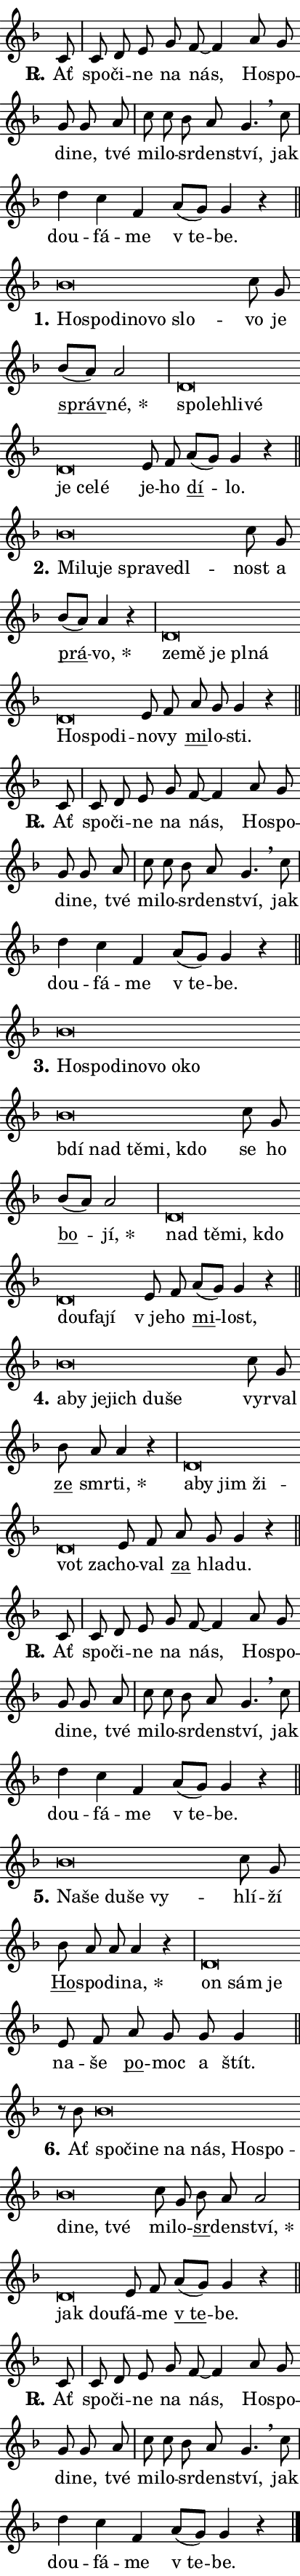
\version "2.24.0"
\header { tagline = "" }
\paper {
  indent = 0\cm
  top-margin = 0\cm
  right-margin = 0\cm
  bottom-margin = 0\cm
  left-margin = 0\cm
  paper-width = 7\cm
  page-breaking = #ly:one-page-breaking
  system-system-spacing.basic-distance = #11
  score-system-spacing.basic-distance = #11
  ragged-last = ##f
}


%% Author: Thomas Morley
%% https://lists.gnu.org/archive/html/lilypond-user/2020-05/msg00002.html
#(define (line-position grob)
"Returns position of @var[grob} in current system:
   @code{'start}, if at first time-step
   @code{'end}, if at last time-step
   @code{'middle} otherwise
"
  (let* ((col (ly:item-get-column grob))
         (ln (ly:grob-object col 'left-neighbor))
         (rn (ly:grob-object col 'right-neighbor))
         (col-to-check-left (if (ly:grob? ln) ln col))
         (col-to-check-right (if (ly:grob? rn) rn col))
         (break-dir-left
           (and
             (ly:grob-property col-to-check-left 'non-musical #f)
             (ly:item-break-dir col-to-check-left)))
         (break-dir-right
           (and
             (ly:grob-property col-to-check-right 'non-musical #f)
             (ly:item-break-dir col-to-check-right))))
        (cond ((eqv? 1 break-dir-left) 'start)
              ((eqv? -1 break-dir-right) 'end)
              (else 'middle))))

#(define (tranparent-at-line-position vctor)
  (lambda (grob)
  "Relying on @code{line-position} select the relevant enry from @var{vctor}.
Used to determine transparency,"
    (case (line-position grob)
      ((end) (not (vector-ref vctor 0)))
      ((middle) (not (vector-ref vctor 1)))
      ((start) (not (vector-ref vctor 2))))))

noteHeadBreakVisibility =
#(define-music-function (break-visibility)(vector?)
"Makes @code{NoteHead}s transparent relying on @var{break-visibility}"
#{
  \override NoteHead.transparent =
    #(tranparent-at-line-position break-visibility)
#})

#(define delete-ledgers-for-transparent-note-heads
  (lambda (grob)
    "Reads whether a @code{NoteHead} is transparent.
If so this @code{NoteHead} is removed from @code{'note-heads} from
@var{grob}, which is supposed to be @code{LedgerLineSpanner}.
As a result ledgers are not printed for this @code{NoteHead}"
    (let* ((nhds-array (ly:grob-object grob 'note-heads))
           (nhds-list
             (if (ly:grob-array? nhds-array)
                 (ly:grob-array->list nhds-array)
                 '()))
           ;; Relies on the transparent-property being done before
           ;; Staff.LedgerLineSpanner.after-line-breaking is executed.
           ;; This is fragile ...
           (to-keep
             (remove
               (lambda (nhd)
                 (ly:grob-property nhd 'transparent #f))
               nhds-list)))
      ;; TODO find a better method to iterate over grob-arrays, similiar
      ;; to filter/remove etc for lists
      ;; For now rebuilt from scratch
      (set! (ly:grob-object grob 'note-heads)  '())
      (for-each
        (lambda (nhd)
          (ly:pointer-group-interface::add-grob grob 'note-heads nhd))
        to-keep))))

hideNotes = {
  \noteHeadBreakVisibility #begin-of-line-visible
}
unHideNotes = {
  \noteHeadBreakVisibility #all-visible
}

% work-around for resetting accidentals
% https://lilypond.org/doc/v2.23/Documentation/notation/displaying-rhythms#unmetered-music
cadenzaMeasure = {
  \cadenzaOff
  \partial 1024 s1024
  \cadenzaOn
}

#(define-markup-command (accent layout props text) (markup?)
  "Underline accented syllable"
  (interpret-markup layout props
    #{\markup \override #'(offset . 4.3) \underline { #text }#}))

responsum = \markup \concat {
  "R" \hspace #-1.05 \path #0.1 #'((moveto 0 0.07) (lineto 0.9 0.8)) \hspace #0.05 "."
}

\layout {
    \context {
        \Staff
        \remove "Time_signature_engraver"
        \override LedgerLineSpanner.after-line-breaking = #delete-ledgers-for-transparent-note-heads
    }
    \context {
        \Voice {
            \override NoteHead.output-attributes = #'((class . "notehead"))
            \override Hairpin.height = #0.55
        }
    }
    \context {
        \Lyrics {
            \override StanzaNumber.output-attributes = #'((class . "stanzanumber"))
            \override LyricSpace.minimum-distance = #0.9
            \override LyricText.font-name = #"TeX Gyre Schola"
            \override LyricText.font-size = 1
            \override StanzaNumber.font-name = #"TeX Gyre Schola Bold"
            \override StanzaNumber.font-size = 1
        }
    }
}

% magnetic-lyrics.ily
%
%   written by
%     Jean Abou Samra <jean@abou-samra.fr>
%     Werner Lemberg <wl@gnu.org>
%
%   adapted by
%     Jiri Hon <jiri.hon@gmail.com>
%
% Version 2022-Apr-15

% https://www.mail-archive.com/lilypond-user@gnu.org/msg149350.html

#(define (Left_hyphen_pointer_engraver context)
   "Collect syllable-hyphen-syllable occurrences in lyrics and store
them in properties.  This engraver only looks to the left.  For
example, if the lyrics input is @code{foo -- bar}, it does the
following.

@itemize @bullet
@item
Set the @code{text} property of the @code{LyricHyphen} grob between
@q{foo} and @q{bar} to @code{foo}.

@item
Set the @code{left-hyphen} property of the @code{LyricText} grob with
text @q{foo} to the @code{LyricHyphen} grob between @q{foo} and
@q{bar}.
@end itemize

Use this auxiliary engraver in combination with the
@code{lyric-@/text::@/apply-@/magnetic-@/offset!} hook."
   (let ((hyphen #f)
         (text #f))
     (make-engraver
      (acknowledgers
       ((lyric-syllable-interface engraver grob source-engraver)
        (set! text grob)))
      (end-acknowledgers
       ((lyric-hyphen-interface engraver grob source-engraver)
        ;(when (not (grob::has-interface grob 'lyric-space-interface))
          (set! hyphen grob)));)
      ((stop-translation-timestep engraver)
       (when (and text hyphen)
         (ly:grob-set-object! text 'left-hyphen hyphen))
       (set! text #f)
       (set! hyphen #f)))))

#(define (lyric-text::apply-magnetic-offset! grob)
   "If the space between two syllables is less than the value in
property @code{LyricText@/.details@/.squash-threshold}, move the right
syllable to the left so that it gets concatenated with the left
syllable.

Use this function as a hook for
@code{LyricText@/.after-@/line-@/breaking} if the
@code{Left_@/hyphen_@/pointer_@/engraver} is active."
   (let ((hyphen (ly:grob-object grob 'left-hyphen #f)))
     (when hyphen
       (let ((left-text (ly:spanner-bound hyphen LEFT)))
         (when (grob::has-interface left-text 'lyric-syllable-interface)
           (let* ((common (ly:grob-common-refpoint grob left-text X))
                  (this-x-ext (ly:grob-extent grob common X))
                  (left-x-ext
                   (begin
                     ;; Trigger magnetism for left-text.
                     (ly:grob-property left-text 'after-line-breaking)
                     (ly:grob-extent left-text common X)))
                  ;; `delta` is the gap width between two syllables.
                  (delta (- (interval-start this-x-ext)
                            (interval-end left-x-ext)))
                  (details (ly:grob-property grob 'details))
                  (threshold (assoc-get 'squash-threshold details 0.2)))
             (when (< delta threshold)
               (let* (;; We have to manipulate the input text so that
                      ;; ligatures crossing syllable boundaries are not
                      ;; disabled.  For languages based on the Latin
                      ;; script this is essentially a beautification.
                      ;; However, for non-Western scripts it can be a
                      ;; necessity.
                      (lt (ly:grob-property left-text 'text))
                      (rt (ly:grob-property grob 'text))
                      (is-space (grob::has-interface hyphen 'lyric-space-interface))
                      (space (if is-space " " ""))
                      (space-markup (grob-interpret-markup grob " "))
                      (space-size (interval-length (ly:stencil-extent space-markup X)))
                      (extra-delta (if is-space space-size 0))
                      ;; Append new syllable.
                      (ltrt-space (if (and (string? lt) (string? rt))
                                (string-append lt space rt)
                                (make-concat-markup (list lt space rt))))
                      ;; Right-align `ltrt` to the right side.
                      (ltrt-space-markup (grob-interpret-markup
                               grob
                               (make-translate-markup
                                (cons (interval-length this-x-ext) 0)
                                (make-right-align-markup ltrt-space)))))
                 (begin
                   ;; Don't print `left-text`.
                   (ly:grob-set-property! left-text 'stencil #f)
                   ;; Set text and stencil (which holds all collected
                   ;; syllables so far) and shift it to the left.
                   (ly:grob-set-property! grob 'text ltrt-space)
                   (ly:grob-set-property! grob 'stencil ltrt-space-markup)
                   (ly:grob-translate-axis! grob (- (- delta extra-delta)) X))))))))))


#(define (lyric-hyphen::displace-bounds-first grob)
   ;; Make very sure this callback isn't triggered too early.
   (let ((left (ly:spanner-bound grob LEFT))
         (right (ly:spanner-bound grob RIGHT)))
     (ly:grob-property left 'after-line-breaking)
     (ly:grob-property right 'after-line-breaking)
     (ly:lyric-hyphen::print grob)))

squashThreshold = #0.4

\layout {
  \context {
    \Lyrics
    \consists #Left_hyphen_pointer_engraver
    \override LyricText.after-line-breaking =
      #lyric-text::apply-magnetic-offset!
    \override LyricHyphen.stencil = #lyric-hyphen::displace-bounds-first
    \override LyricText.details.squash-threshold = \squashThreshold
    \override LyricHyphen.minimum-distance = 0
    \override LyricHyphen.minimum-length = \squashThreshold
  }
}

squash = \override LyricText.details.squash-threshold = 9999
unSquash = \override LyricText.details.squash-threshold = \squashThreshold

left = \override LyricText.self-alignment-X = #LEFT
unLeft = \revert LyricText.self-alignment-X

starOffset = #(lambda (grob) 
                (let ((x_offset (ly:self-alignment-interface::aligned-on-x-parent grob)))
                  (if (= x_offset 0) 0 (+ x_offset 1.2))))

star = #(define-music-function (syllable)(string?)
"Append star separator at the end of a syllable"
#{
  \once \override LyricText.X-offset = #starOffset
  \lyricmode { \markup {
    #syllable
    \override #'((font-name . "TeX Gyre Schola Bold")) \hspace #0.2 \lower #0.65 \larger "*"
  } }
#})

starAccent = #(define-music-function (syllable)(string?)
"Append star separator at the end of a syllable and make accent"
#{
  \once \override LyricText.X-offset = #starOffset
  \lyricmode { \markup {
    \accent #syllable
    \override #'((font-name . "TeX Gyre Schola Bold")) \hspace #0.2 \lower #0.65 \larger "*"
  } }
#})

breath = #(define-music-function (syllable)(string?)
"Append breathing indicator at the end of a syllable"
#{
  \lyricmode { \markup { #syllable "+" } }
#})

optionalBreath = #(define-music-function (syllable)(string?)
"Append optional breathing indicator at the end of a syllable"
#{
  \lyricmode { \markup { #syllable "(+)" } }
#})


\score {
    <<
        \new Voice = "melody" { \cadenzaOn \key f \major \relative { c'8 \cadenzaMeasure \bar "|" c d e \bar "" g f~ f4 \bar "" a8 g \bar "" g g a \cadenzaMeasure \bar "|" c c \bar "" bes a g4. \breathe c8 \cadenzaMeasure \bar "|" d4 c \bar "" f, a8[( g)] g4 r \cadenzaMeasure \bar "||" \break } }
        \new Lyrics \lyricsto "melody" { \lyricmode { \set stanza = \responsum
Ať spo -- či -- ne na nás, Ho -- spo -- di -- ne, tvé mi -- lo -- sr -- den -- ství, jak dou -- fá -- me "v te" -- be. } }
    >>
    \layout {}
}

\score {
    <<
        \new Voice = "melody" { \cadenzaOn \key f \major \relative { bes'\breve*1/16 \hideNotes \breve*1/16 \bar "" \breve*1/16 \bar "" \breve*1/16 \bar "" \breve*1/16 \breve*1/16 \bar "" \unHideNotes c8 g \bar "" bes[( a)] a2 \cadenzaMeasure \bar "|" d,\breve*1/16 \hideNotes \breve*1/16 \bar "" \breve*1/16 \bar "" \breve*1/16 \bar "" \breve*1/16 \bar "" \breve*1/16 \breve*1/16 \bar "" \unHideNotes e8 f \bar "" a[( g)] g4 r \cadenzaMeasure \bar "||" \break } }
        \new Lyrics \lyricsto "melody" { \lyricmode { \set stanza = "1."
\left Ho -- \squash spo -- di -- no -- vo slo -- \unLeft \unSquash vo je \markup \accent správ -- \star né, \left spo -- \squash leh -- li -- vé je ce -- lé \unLeft \unSquash je -- ho \markup \accent dí -- lo. } }
    >>
    \layout {}
}

\score {
    <<
        \new Voice = "melody" { \cadenzaOn \key f \major \relative { bes'\breve*1/16 \hideNotes \breve*1/16 \bar "" \breve*1/16 \bar "" \breve*1/16 \bar "" \breve*1/16 \breve*1/16 \bar "" \unHideNotes c8 g \bar "" bes[( a)] a4 r \cadenzaMeasure \bar "|" d,\breve*1/16 \hideNotes \breve*1/16 \bar "" \breve*1/16 \bar "" \breve*1/16 \bar "" \breve*1/16 \bar "" \breve*1/16 \bar "" \breve*1/16 \breve*1/16 \bar "" \unHideNotes e8 f \bar "" a g g4 r \cadenzaMeasure \bar "||" \break } }
        \new Lyrics \lyricsto "melody" { \lyricmode { \set stanza = "2."
\left Mi -- \squash lu -- je spra -- ve -- dl -- \unLeft \unSquash nost a \markup \accent prá -- \star vo, \left ze -- \squash mě je pl -- ná Ho -- spo -- di -- \unLeft \unSquash no -- vy \markup \accent mi -- lo -- sti. } }
    >>
    \layout {}
}

\score {
    <<
        \new Voice = "melody" { \cadenzaOn \key f \major \relative { c'8 \cadenzaMeasure \bar "|" c d e \bar "" g f~ f4 \bar "" a8 g \bar "" g g a \cadenzaMeasure \bar "|" c c \bar "" bes a g4. \breathe c8 \cadenzaMeasure \bar "|" d4 c \bar "" f, a8[( g)] g4 r \cadenzaMeasure \bar "||" \break } }
        \new Lyrics \lyricsto "melody" { \lyricmode { \set stanza = \responsum
Ať spo -- či -- ne na nás, Ho -- spo -- di -- ne, tvé mi -- lo -- sr -- den -- ství, jak dou -- fá -- me "v te" -- be. } }
    >>
    \layout {}
}

\score {
    <<
        \new Voice = "melody" { \cadenzaOn \key f \major \relative { bes'\breve*1/16 \hideNotes \breve*1/16 \bar "" \breve*1/16 \bar "" \breve*1/16 \bar "" \breve*1/16 \bar "" \breve*1/16 \bar "" \breve*1/16 \bar "" \breve*1/16 \bar "" \breve*1/16 \bar "" \breve*1/16 \bar "" \breve*1/16 \breve*1/16 \bar "" \unHideNotes c8 g \bar "" bes[( a)] a2 \cadenzaMeasure \bar "|" d,\breve*1/16 \hideNotes \breve*1/16 \bar "" \breve*1/16 \bar "" \breve*1/16 \bar "" \breve*1/16 \bar "" \breve*1/16 \breve*1/16 \bar "" \unHideNotes e8 f \bar "" a[( g)] g4 r \cadenzaMeasure \bar "||" \break } }
        \new Lyrics \lyricsto "melody" { \lyricmode { \set stanza = "3."
\left Ho -- \squash spo -- di -- no -- vo o -- ko bdí nad tě -- mi, kdo \unLeft \unSquash se ho \markup \accent bo -- \star jí, \left nad \squash tě -- mi, kdo dou -- fa -- jí \unLeft \unSquash "v je" -- ho \markup \accent mi -- lost, } }
    >>
    \layout {}
}

\score {
    <<
        \new Voice = "melody" { \cadenzaOn \key f \major \relative { bes'\breve*1/16 \hideNotes \breve*1/16 \bar "" \breve*1/16 \bar "" \breve*1/16 \bar "" \breve*1/16 \breve*1/16 \bar "" \unHideNotes c8 g \bar "" bes a a4 r \cadenzaMeasure \bar "|" d,\breve*1/16 \hideNotes \breve*1/16 \bar "" \breve*1/16 \bar "" \breve*1/16 \bar "" \breve*1/16 \breve*1/16 \bar "" \unHideNotes e8 f \bar "" a g g4 r \cadenzaMeasure \bar "||" \break } }
        \new Lyrics \lyricsto "melody" { \lyricmode { \set stanza = "4."
\left a -- \squash by je -- jich du -- še \unLeft \unSquash vy -- rval \markup \accent ze smr -- \star ti, \left a -- \squash by jim ži -- vot za -- \unLeft \unSquash cho -- val \markup \accent za hla -- du. } }
    >>
    \layout {}
}

\score {
    <<
        \new Voice = "melody" { \cadenzaOn \key f \major \relative { c'8 \cadenzaMeasure \bar "|" c d e \bar "" g f~ f4 \bar "" a8 g \bar "" g g a \cadenzaMeasure \bar "|" c c \bar "" bes a g4. \breathe c8 \cadenzaMeasure \bar "|" d4 c \bar "" f, a8[( g)] g4 r \cadenzaMeasure \bar "||" \break } }
        \new Lyrics \lyricsto "melody" { \lyricmode { \set stanza = \responsum
Ať spo -- či -- ne na nás, Ho -- spo -- di -- ne, tvé mi -- lo -- sr -- den -- ství, jak dou -- fá -- me "v te" -- be. } }
    >>
    \layout {}
}

\score {
    <<
        \new Voice = "melody" { \cadenzaOn \key f \major \relative { bes'\breve*1/16 \hideNotes \breve*1/16 \bar "" \breve*1/16 \bar "" \breve*1/16 \breve*1/16 \bar "" \unHideNotes c8 g \bar "" bes a a a4 r \cadenzaMeasure \bar "|" d,\breve*1/16 \hideNotes \breve*1/16 \breve*1/16 \bar "" \unHideNotes e8 f \bar "" a g g g4 \cadenzaMeasure \bar "||" \break } }
        \new Lyrics \lyricsto "melody" { \lyricmode { \set stanza = "5."
\left Na -- \squash še du -- še vy -- \unLeft \unSquash hlí -- ží \markup \accent Ho -- spo -- di -- \star na, \left on \squash sám je \unLeft \unSquash na -- še \markup \accent po -- moc a štít. } }
    >>
    \layout {}
}

\score {
    <<
        \new Voice = "melody" { \cadenzaOn \key f \major \relative { r8 bes' bes\breve*1/16 \hideNotes \breve*1/16 \bar "" \breve*1/16 \bar "" \breve*1/16 \bar "" \breve*1/16 \bar "" \breve*1/16 \bar "" \breve*1/16 \bar "" \breve*1/16 \bar "" \breve*1/16 \breve*1/16 \bar "" \unHideNotes c8 g \bar "" bes a a2 \cadenzaMeasure \bar "|" d,\breve*1/16 \hideNotes \breve*1/16 \bar "" \unHideNotes e8 f \bar "" a[( g)] g4 r \cadenzaMeasure \bar "||" \break } }
        \new Lyrics \lyricsto "melody" { \lyricmode { \set stanza = "6."
Ať \left spo -- \squash či -- ne na nás, Ho -- spo -- di -- ne, tvé \unLeft \unSquash mi -- lo -- \markup \accent sr -- den -- \star ství, \left jak \squash dou -- \unLeft \unSquash fá -- me \markup \accent "v te" -- be. } }
    >>
    \layout {}
}

\score {
    <<
        \new Voice = "melody" { \cadenzaOn \key f \major \relative { c'8 \cadenzaMeasure \bar "|" c d e \bar "" g f~ f4 \bar "" a8 g \bar "" g g a \cadenzaMeasure \bar "|" c c \bar "" bes a g4. \breathe c8 \cadenzaMeasure \bar "|" d4 c \bar "" f, a8[( g)] g4 r \cadenzaMeasure \bar "||" \break } \bar "|." }
        \new Lyrics \lyricsto "melody" { \lyricmode { \set stanza = \responsum
Ať spo -- či -- ne na nás, Ho -- spo -- di -- ne, tvé mi -- lo -- sr -- den -- ství, jak dou -- fá -- me "v te" -- be. } }
    >>
    \layout {}
}
